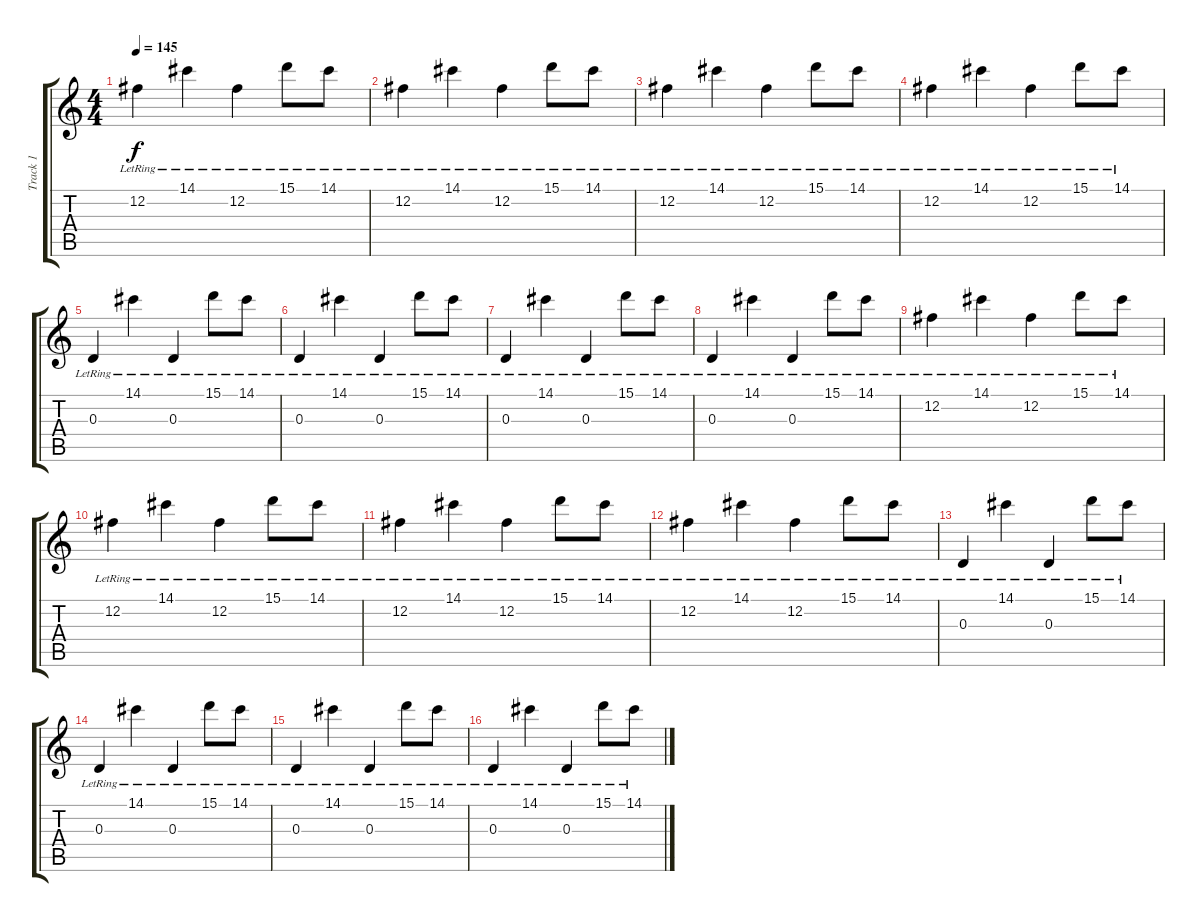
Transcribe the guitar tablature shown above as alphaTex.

\track ("Track 1" "Track 1") {instrument distortionguitar}
\staff {score tabs}
\tuning (B3 Gb3 D3 A2 E2 B1) {hide}
\ts (4 4)
\tempo 145
\clef g2
\ks c
12.2{lr}.4{dy f} 14.1{lr}.4 12.2{lr}.4 15.1{lr}.8 14.1{lr}.8 |
12.2{lr}.4 14.1{lr}.4 12.2{lr}.4 15.1{lr}.8 14.1{lr}.8 |
12.2{lr}.4 14.1{lr}.4 12.2{lr}.4 15.1{lr}.8 14.1{lr}.8 |
12.2{lr}.4 14.1{lr}.4 12.2{lr}.4 15.1{lr}.8 14.1{lr}.8 |
0.3{lr}.4 14.1{lr}.4 0.3{lr}.4 15.1{lr}.8 14.1{lr}.8 |
0.3{lr}.4 14.1{lr}.4 0.3{lr}.4 15.1{lr}.8 14.1{lr}.8 |
0.3{lr}.4 14.1{lr}.4 0.3{lr}.4 15.1{lr}.8 14.1{lr}.8 |
0.3{lr}.4 14.1{lr}.4 0.3{lr}.4 15.1{lr}.8 14.1{lr}.8 |
12.2{lr}.4 14.1{lr}.4 12.2{lr}.4 15.1{lr}.8 14.1{lr}.8 |
12.2{lr}.4 14.1{lr}.4 12.2{lr}.4 15.1{lr}.8 14.1{lr}.8 |
12.2{lr}.4 14.1{lr}.4 12.2{lr}.4 15.1{lr}.8 14.1{lr}.8 |
12.2{lr}.4 14.1{lr}.4 12.2{lr}.4 15.1{lr}.8 14.1{lr}.8 |
0.3{lr}.4 14.1{lr}.4 0.3{lr}.4 15.1{lr}.8 14.1{lr}.8 |
0.3{lr}.4 14.1{lr}.4 0.3{lr}.4 15.1{lr}.8 14.1{lr}.8 |
0.3{lr}.4 14.1{lr}.4 0.3{lr}.4 15.1{lr}.8 14.1{lr}.8 |
0.3{lr}.4 14.1{lr}.4 0.3{lr}.4 15.1{lr}.8 14.1{lr}.8
